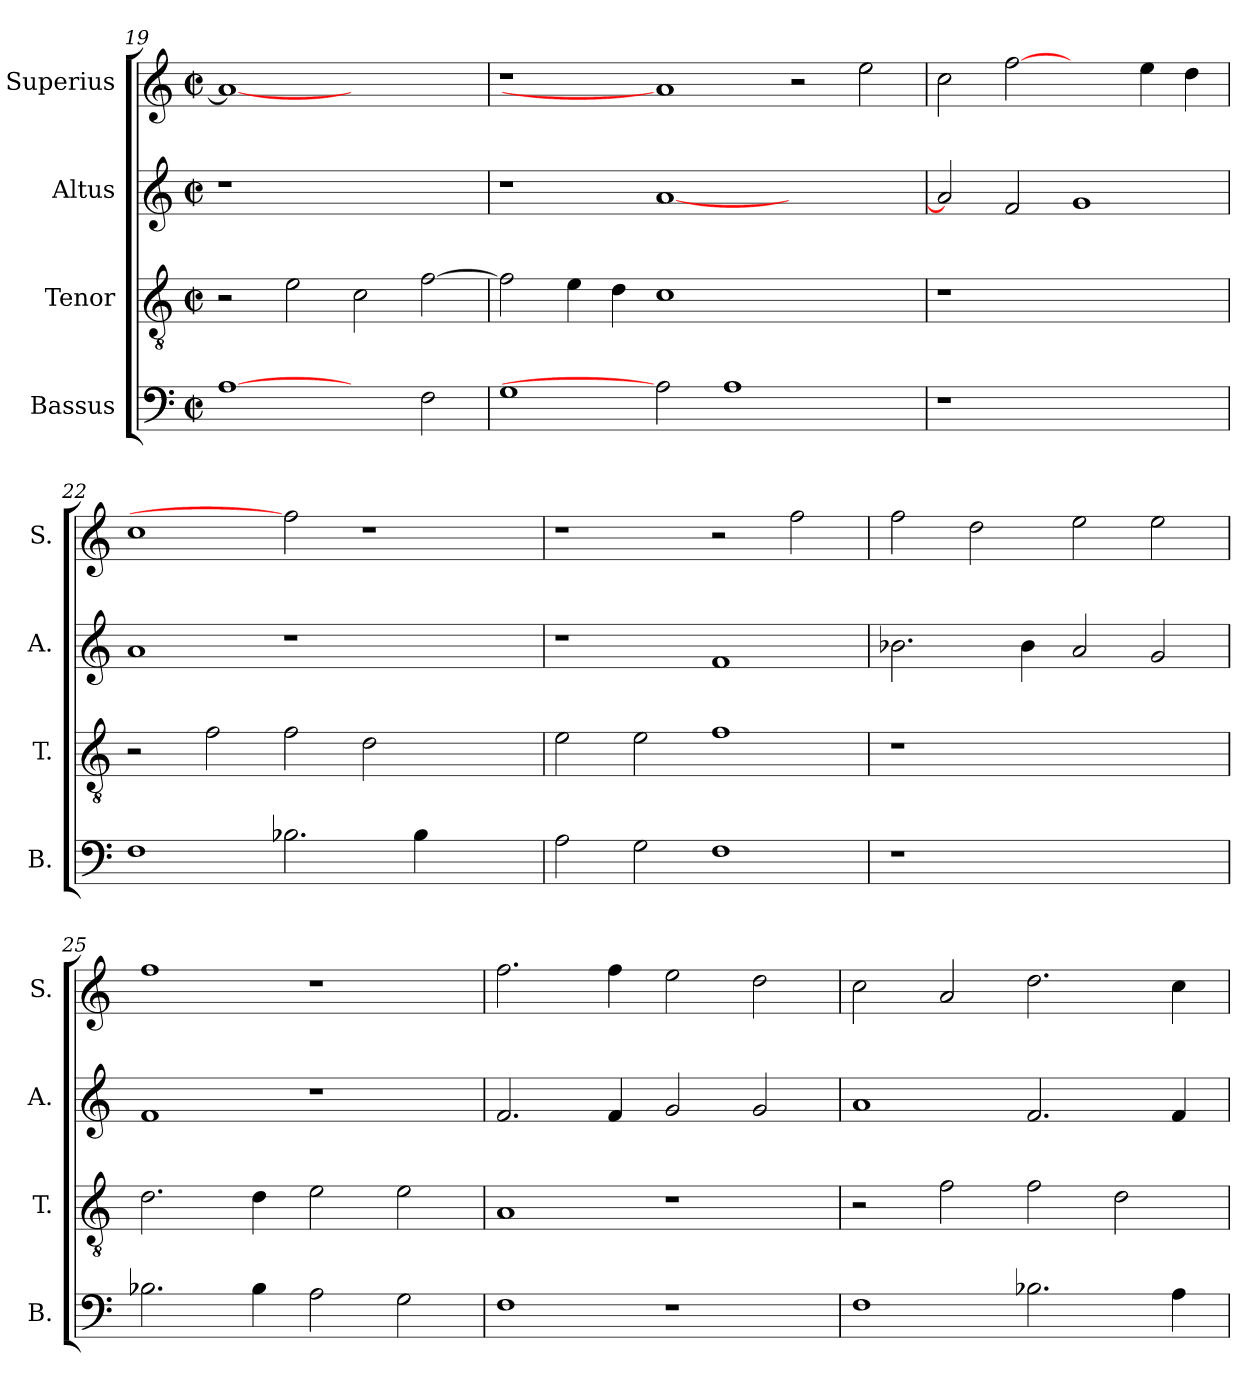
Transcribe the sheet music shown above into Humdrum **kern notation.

**kern	**kern	**kern	**kern
*part4	*part3	*part2	*part1
*staff4	*staff3	*staff2	*staff1
*I"Bassus	*I"Tenor	*I"Altus	*I"Superius
*I'B.	*I'T.	*I'A.	*I'S.
*clefF4	*clefGv2	*clefG2	*clefG2
*	*ITrd7c12	*	*
*k[]	*k[]	*k[]	*k[]
*C:	*C:	*C:	*C:
*M2/2	*M2/2	*M2/2	*M2/2
*met(c|)	*met(c|)	*met(c|)	*met(c|)
=19	=19	=19	=19
!	!	!LO:N:vis=1	!
[1Ai	2r	1r	1ai_<
.	2Ei\	.	.
2ryy	2Ci\	1ryy	1ryy
2Fi\	[>2Fi\	.	.
=20	=20	=20	=20
1Gi	2Fi\]	1r	1r
.	4Ei\	.	.
.	4Di\	.	.
2Ai]	1Ci	[<1ai	1ai]
1Ai	.	.	.
.	1ryy	1ryy	2r
2ryy	.	.	2eei\
=21	=21	=21	=21
!LO:N:vis=1	!LO:N:vis=1	!	!
1r	1r	2ai/]	2cci\
.	.	2fi/	[2ffi
1ryy	1ryy	1gi	2ryy
.	.	.	4eei\
.	.	.	4ddi\
!!LO:LB:g=z
=22	=22	=22	=22
1Fi	2r	1ai	1cci
.	2Fi\	.	.
2.B-Xi\	2Fi\	1r	2ffi]
.	2Di\	.	1r
4B-i\	.	.	.
2ryy	2ryy	2ryy	.
=23	=23	=23	=23
2Ai\	2Ei\	1r	1r
2Gi\	2Ei\	.	.
1Fi	1Fi	1fi	2r
.	.	.	2ffi\
=24	=24	=24	=24
!LO:N:vis=1	!LO:N:vis=1	!	!
1r	1r	2.b-Xi\	2ffi\
.	.	.	2ddi\
.	.	4b-i\	.
1ryy	1ryy	2ai/	2eei\
.	.	2gi/	2eei\
=25	=25	=25	=25
2.B-Xi\	2.Di\	1fi	1ffi
4B-i\	4Di\	.	.
2Ai\	2Ei\	1r	1r
2Gi\	2Ei\	.	.
=26	=26	=26	=26
1Fi	1AAi	2.fi/	2.ffi\
.	.	4fi/	4ffi\
1r	1r	2gi/	2eei\
.	.	2gi/	2ddi\
!!LO:LB:g=z
=27	=27	=27	=27
1Fi	2r	1ai	2cci\
.	2Fi\	.	2ai/
2.B-Xi\	2Fi\	2.fi/	2.ddi\
.	2Di\	.	.
4Ai\	.	4fi/	4cci\
=	=	=	=
*-	*-	*-	*-
